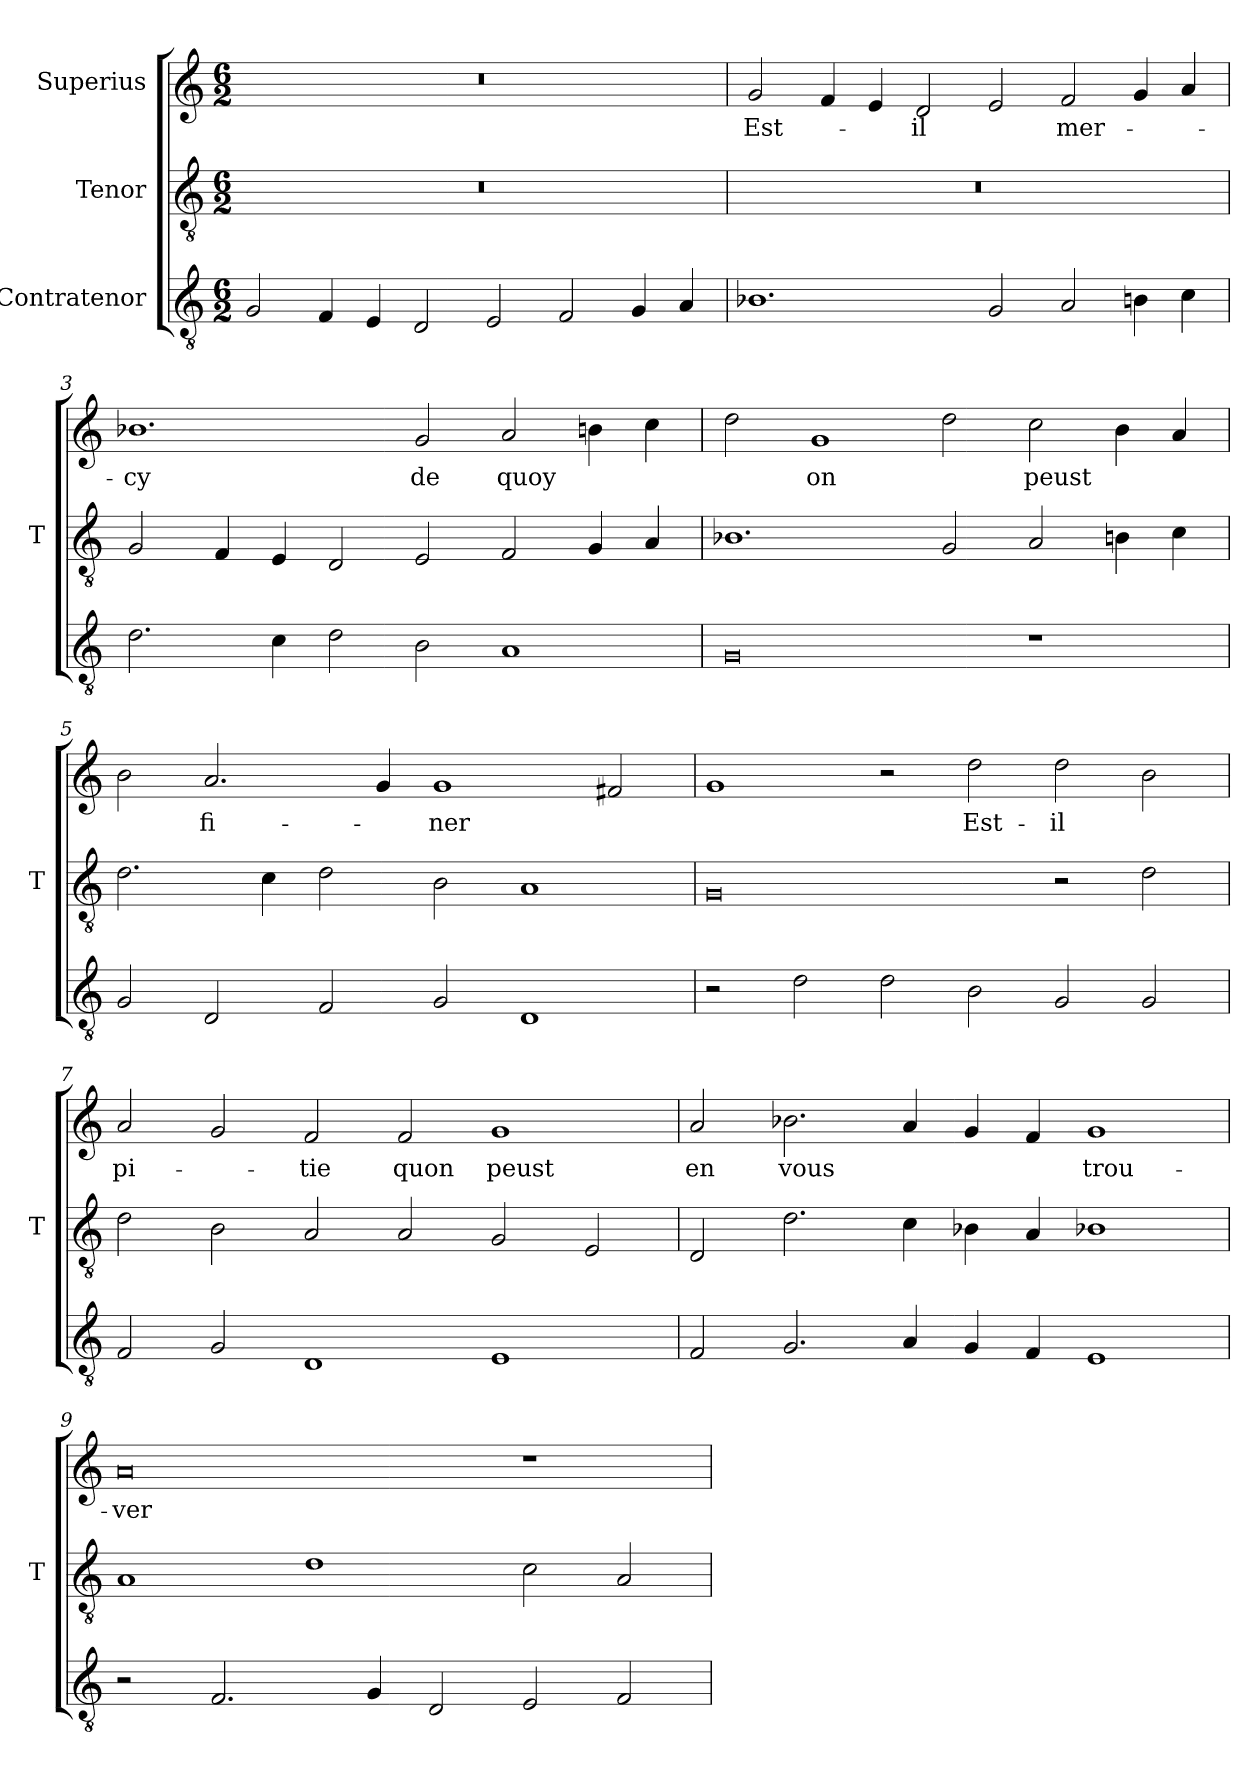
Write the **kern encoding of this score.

**kern	**kern	**kern	**text
*part3	*part2	*part1	*part1
*staff3	*staff2	*staff1	*staff1
*I"Contratenor	*I"Tenor	*I"Superius	*
*	*I'T	*	*
*clefGv2	*clefGv2	*clefG2	*
*M6/2	*M6/2	*M6/2	*
=1	=1	=1	=1
2G	0.r	0.r	.
4F	.	.	.
4E	.	.	.
2D	.	.	.
2E	.	.	.
2F	.	.	.
4G	.	.	.
4A	.	.	.
=2	=2	=2	=2
1.B-X	0.r	2g	Est-
.	.	4f	.
.	.	4e	.
.	.	2d	-il
2G	.	2e	.
2A	.	2f	mer-
4B	.	4g	.
4c	.	4a	.
=3	=3	=3	=3
2.d	2G	1.b-X	-cy
.	4F	.	.
4c	4E	.	.
2d	2D	.	.
2B	2E	2g	-de
1A	2F	2a	-quoy
.	4G	4b	.
.	4A	4cc	.
=4	=4	=4	=4
0G	1.B-X	2dd	.
.	.	1g	-on
.	2G	2dd	.
1r	2A	2cc	-peust
.	4B	4b	.
.	4c	4a	.
=5	=5	=5	=5
2G	2.d	2b	.
2D	.	2.a	fi-
.	4c	.	.
2F	2d	.	.
.	.	4g	.
2G	2B	1g	-ner
1D	1A	.	.
.	.	2f#X	.
=6	=6	=6	=6
2r	0G	1g	.
2d	.	.	.
2d	.	2r	.
2B	.	2dd	Est-
2G	2r	2dd	-il
2G	2d	2b	.
=7	=7	=7	=7
2F	2d	2a	pi-
2G	2B	2g	.
1D	2A	2f	-tie
.	2A	2f	-quon
1E	2G	1g	-peust
.	2E	.	.
=8	=8	=8	=8
2F	2D	2a	-en
2.G	2.d	2.b-X	-vous
4A	4c	4a	.
4G	4B-X	4g	.
4F	4A	4f	.
1E	1B-X	1g	trou-
=9	=9	=9	=9
2r	1A	0a	-ver
2.F	.	.	.
.	1d	.	.
4G	.	.	.
2D	.	.	.
2E	2c	1r	.
2F	2A	.	.
=	=	=	=
*-	*-	*-	*-
